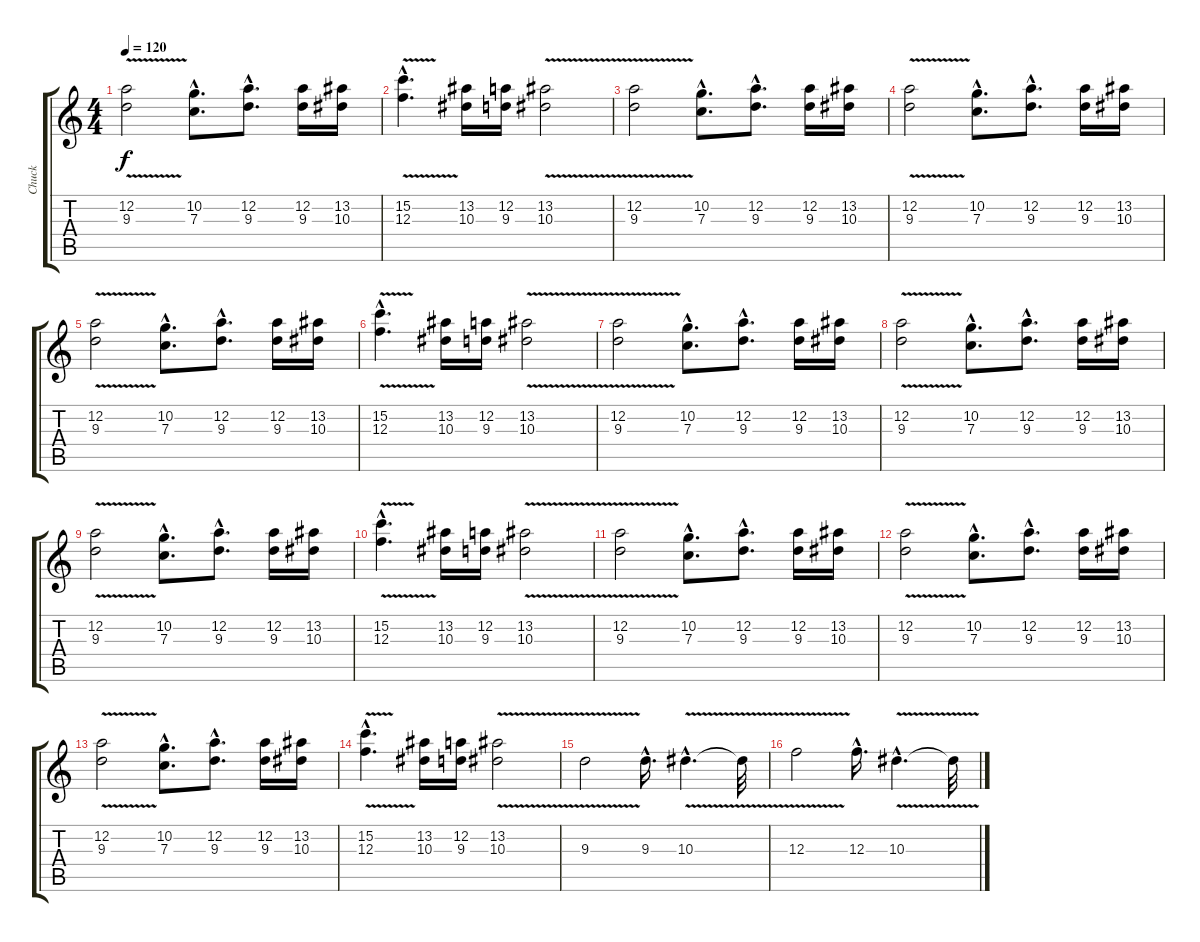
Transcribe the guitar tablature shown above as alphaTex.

\track ("Chuck" "Chuck") {instrument distortionguitar}
\staff {score tabs}
\tuning (D4 A3 F3 C3 G2 D2) {hide}
\ts (4 4)
\tempo 120
\clef g2
\ks c
(12.2{v} 9.3{v}).2{dy f} (10.2{hac} 7.3{hac}).8{d} (12.2{hac} 9.3{hac}).8{d} (12.2 9.3).16 (13.2 10.3).16 |
(15.2{v hac} 12.3{v hac}).4{d} (13.2 10.3).16 (12.2 9.3).16 (13.2{v} 10.3{v}).2 |
(12.2{v} 9.3{v}).2 (10.2{hac} 7.3{hac}).8{d} (12.2{hac} 9.3{hac}).8{d} (12.2 9.3).16 (13.2 10.3).16 |
(12.2{v} 9.3{v}).2 (10.2{hac} 7.3{hac}).8{d} (12.2{hac} 9.3{hac}).8{d} (12.2 9.3).16 (13.2 10.3).16 |
(12.2{v} 9.3{v}).2 (10.2{hac} 7.3{hac}).8{d} (12.2{hac} 9.3{hac}).8{d} (12.2 9.3).16 (13.2 10.3).16 |
(15.2{v hac} 12.3{v hac}).4{d} (13.2 10.3).16 (12.2 9.3).16 (13.2{v} 10.3{v}).2 |
(12.2{v} 9.3{v}).2 (10.2{hac} 7.3{hac}).8{d} (12.2{hac} 9.3{hac}).8{d} (12.2 9.3).16 (13.2 10.3).16 |
(12.2{v} 9.3{v}).2{volume 15} (10.2{hac} 7.3{hac}).8{d} (12.2{hac} 9.3{hac}).8{d} (12.2 9.3).16 (13.2 10.3).16 |
(12.2{v} 9.3{v}).2{volume 14} (10.2{hac} 7.3{hac}).8{d} (12.2{hac} 9.3{hac}).8{d} (12.2 9.3).16 (13.2 10.3).16 |
(15.2{v hac} 12.3{v hac}).4{d volume 13} (13.2 10.3).16 (12.2 9.3).16 (13.2{v} 10.3{v}).2 |
(12.2{v} 9.3{v}).2{volume 12} (10.2{hac} 7.3{hac}).8{d} (12.2{hac} 9.3{hac}).8{d} (12.2 9.3).16 (13.2 10.3).16 |
(12.2{v} 9.3{v}).2{volume 11} (10.2{hac} 7.3{hac}).8{d} (12.2{hac} 9.3{hac}).8{d} (12.2 9.3).16 (13.2 10.3).16 |
(12.2{v} 9.3{v}).2{volume 10} (10.2{hac} 7.3{hac}).8{d} (12.2{hac} 9.3{hac}).8{d} (12.2 9.3).16 (13.2 10.3).16 |
(15.2{v hac} 12.3{v hac}).4{d volume 9} (13.2 10.3).16 (12.2 9.3).16 (13.2{v} 10.3{v}).2 |
9.3{v}.2{volume 8} 9.3{hac}.16{d} 10.3{v hac}.4{d} 10.3{t}.32 |
12.3{v}.2{volume 7} 12.3{hac}.16{d} 10.3{v hac}.4{d} 10.3{t}.32
